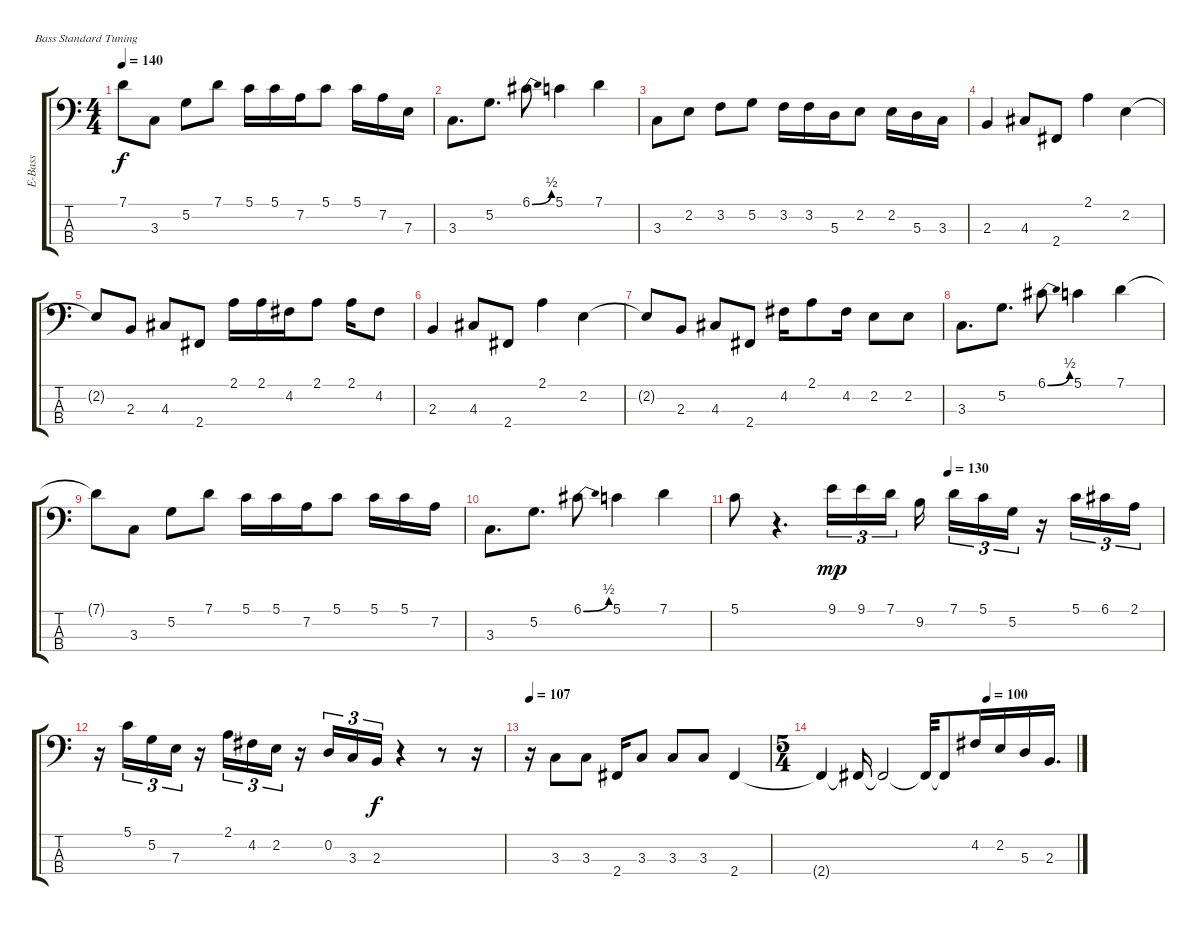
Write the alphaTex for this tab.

\bracketExtendMode groupsimilarinstruments
\otherSystemsTrackNameOrientation horizontal
\track ("Geddy Lee, Bajo" "E-Bass") {instrument electricbassfinger}
\staff {score tabs}
\tuning (G2 D2 A1 E1)
\ts (4 4)
\tempo 140
\clef f4
\ks c
7.1{t}.8{dy f beam Down} 3.3.8{beam Down} 5.2.8{beam Down} 7.1.8{beam Down} 5.1.16{beam Down} 5.1.16{beam Down} 7.2.16{beam Down} 5.1.8{beam Down} 5.1.16{beam Down} 7.2.16{beam Down} 7.3.16{beam Down} |
3.3.8{d beam Down} 5.2.8{d beam Down} 6.1{be (bend 0 0 60 2) acc #}.8{beam Down} 5.1.4{beam Down} 7.1.4{beam Down} |
3.3.8{beam Down} 2.2.8{beam Down} 3.2.8{beam Down} 5.2.8{beam Down} 3.2.16{beam Down} 3.2.16{beam Down} 5.3.16{beam Down} 2.2.8{beam Down} 2.2.16{beam Down} 5.3.16{beam Down} 3.3.16{beam Down} |
2.3.4{beam Up} 4.3{acc #}.8{beam Up} 2.4{acc #}.8{beam Up} 2.1.4{beam Down} 2.2.4{beam Down} |
2.2{t}.8{beam Up} 2.3.8{beam Up} 4.3{acc #}.8{beam Up} 2.4{acc #}.8{beam Up} 2.1.16{beam Down} 2.1.16{beam Down} 4.2{acc #}.16{beam Down} 2.1.8{beam Down} 2.1.16{beam Down} 4.2{acc #}.8{beam Down} |
2.3.4{beam Up} 4.3{acc #}.8{beam Up} 2.4{acc #}.8{beam Up} 2.1.4{beam Down} 2.2.4{beam Down} |
2.2{t}.8{beam Up} 2.3.8{beam Up} 4.3{acc #}.8{beam Up} 2.4{acc #}.8{beam Up} 4.2{acc #}.16{beam Down} 2.1.8{beam Down} 4.2{acc #}.16{beam Down} 2.2.8{beam Down} 2.2.8{beam Down} |
3.3.8{d beam Down} 5.2.8{d beam Down} 6.1{be (bend 0 0 60 2) acc #}.8{beam Down} 5.1.4{beam Down} 7.1.4{beam Down} |
7.1{t}.8{beam Down} 3.3.8{beam Down} 5.2.8{beam Down} 7.1.8{beam Down} 5.1.16{beam Down} 5.1.16{beam Down} 7.2.16{beam Down} 5.1.8{beam Down} 5.1.16{beam Down} 5.1.16{beam Down} 7.2.16{beam Down} |
3.3.8{d beam Down} 5.2.8{d beam Down} 6.1{be (bend 0 0 60 2) acc #}.8{beam Down} 5.1.4{beam Down} 7.1.4{beam Down} |
\tempo (130 0.5)
5.1.8{beam Down} r.4{d beam Down} 9.1.16{tu (3 2) dy mp beam Down} 9.1.16{tu (3 2) beam Down} 7.1.16{tu (3 2) beam Down} 9.2.16{beam Down} 7.1.16{tu (3 2) beam Down} 5.1.16{tu (3 2) beam Down} 5.2.16{tu (3 2) beam Down} r.16{beam Down} 5.1.16{tu (3 2) beam Down} 6.1{acc #}.16{tu (3 2) beam Down} 2.1.16{tu (3 2) beam Down} |
r.16{beam Down} 5.1.16{tu (3 2) beam Down} 5.2.16{tu (3 2) beam Down} 7.3.16{tu (3 2) beam Down} r.16{beam Down} 2.1.16{tu (3 2) beam Down} 4.2{acc #}.16{tu (3 2) beam Down} 2.2.16{tu (3 2) beam Down} r.16{beam Down} 0.2.16{tu (3 2) beam Up} 3.3.16{tu (3 2) beam Up} 2.3.16{tu (3 2) dy f beam Up} r.4{beam Up} r.8{beam Up} r.16{beam Up} |
\tempo 107
r.16{beam Down} 3.3.8{beam Up} 3.3.8{beam Up} 2.4{acc #}.16{beam Up} 3.3.8{beam Up} 3.3.8{beam Up} 3.3.8{beam Up} 2.4{acc #}.4{beam Up} |
\ts (5 4)
\beaming (8 6 4)
\tempo (100 0.65)
2.4{t acc #}.4{beam Up} 2.4{t acc #}.16{beam Up} 2.4{t acc #}.2{beam Up} 2.4{t acc #}.32{beam Up} 2.4{t acc #}.8{beam Up} 4.2{acc #}.16{beam Up} 2.2.16{beam Up} 5.3.16{beam Up} 2.3.16{d beam Up}
